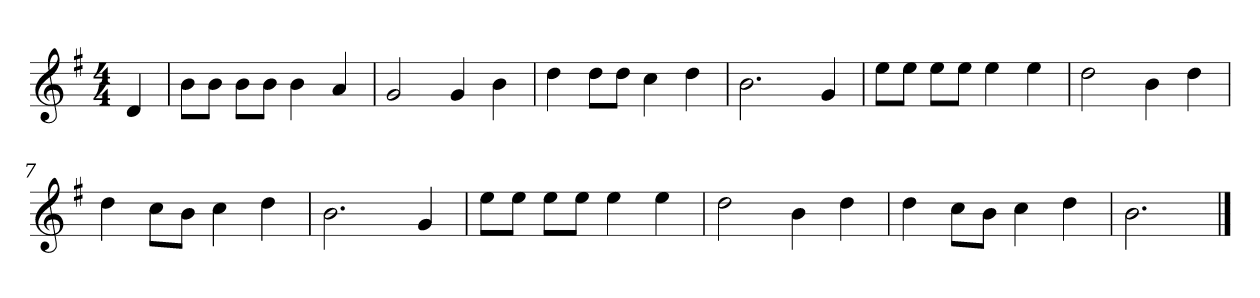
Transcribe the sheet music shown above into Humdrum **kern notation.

**kern
*part1
*staff1
*k[f#]
*M4/4
*MM120
=
4d
=1
8bL
8bJ
8bL
8bJ
4b
4a
=2
2g
4g
4b
=3
4dd
8ddL
8ddJ
4cc
4dd
=4
2.b
4g
=5
8eeL
8eeJ
8eeL
8eeJ
4ee
4ee
=6
2dd
4b
4dd
=7
4dd
8ccL
8bJ
4cc
4dd
=8
2.b
4g
=9
8eeL
8eeJ
8eeL
8eeJ
4ee
4ee
=10
2dd
4b
4dd
=11
4dd
8ccL
8bJ
4cc
4dd
=12
2.b
==
*-
